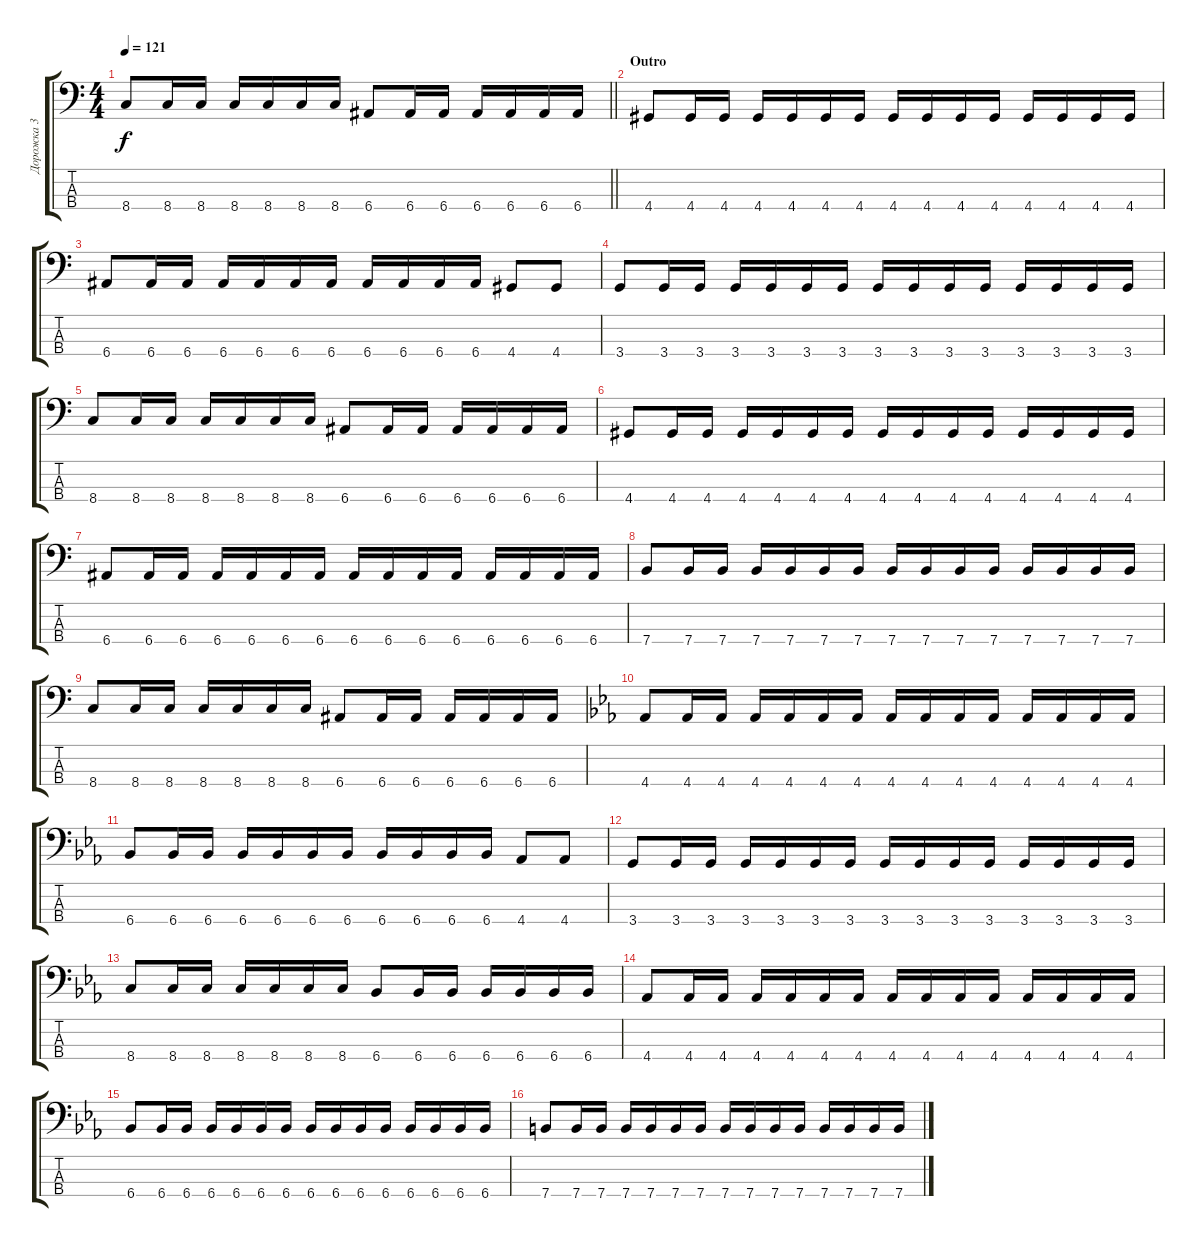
\track ("Дорожка 3" "Дорожка 3") {instrument electricbasspick}
\staff {score tabs}
\tuning (G2 D2 A1 E1) {hide}
\ts (4 4)
\tempo 121
\clef f4
\barLineRight lightlight
\ks c
8.4.8{dy f} 8.4.16 8.4.16 8.4.16 8.4.16 8.4.16 8.4.16 6.4.8 6.4.16 6.4.16 6.4.16 6.4.16 6.4.16 6.4.16 |
\section ("" "Outro")
4.4.8 4.4.16 4.4.16 4.4.16 4.4.16 4.4.16 4.4.16 4.4.16 4.4.16 4.4.16 4.4.16 4.4.16 4.4.16 4.4.16 4.4.16 |
6.4.8 6.4.16 6.4.16 6.4.16 6.4.16 6.4.16 6.4.16 6.4.16 6.4.16 6.4.16 6.4.16 4.4.8 4.4.8 |
3.4.8 3.4.16 3.4.16 3.4.16 3.4.16 3.4.16 3.4.16 3.4.16 3.4.16 3.4.16 3.4.16 3.4.16 3.4.16 3.4.16 3.4.16 |
8.4.8 8.4.16 8.4.16 8.4.16 8.4.16 8.4.16 8.4.16 6.4.8 6.4.16 6.4.16 6.4.16 6.4.16 6.4.16 6.4.16 |
4.4.8 4.4.16 4.4.16 4.4.16 4.4.16 4.4.16 4.4.16 4.4.16 4.4.16 4.4.16 4.4.16 4.4.16 4.4.16 4.4.16 4.4.16 |
6.4.8 6.4.16 6.4.16 6.4.16 6.4.16 6.4.16 6.4.16 6.4.16 6.4.16 6.4.16 6.4.16 6.4.16 6.4.16 6.4.16 6.4.16 |
7.4.8 7.4.16 7.4.16 7.4.16 7.4.16 7.4.16 7.4.16 7.4.16 7.4.16 7.4.16 7.4.16 7.4.16 7.4.16 7.4.16 7.4.16 |
8.4.8 8.4.16 8.4.16 8.4.16 8.4.16 8.4.16 8.4.16 6.4.8 6.4.16 6.4.16 6.4.16 6.4.16 6.4.16 6.4.16 |
\ks eb
4.4.8 4.4.16 4.4.16 4.4.16 4.4.16 4.4.16 4.4.16 4.4.16 4.4.16 4.4.16 4.4.16 4.4.16 4.4.16 4.4.16 4.4.16 |
6.4.8 6.4.16 6.4.16 6.4.16 6.4.16 6.4.16 6.4.16 6.4.16 6.4.16 6.4.16 6.4.16 4.4.8 4.4.8 |
3.4.8 3.4.16 3.4.16 3.4.16 3.4.16 3.4.16 3.4.16 3.4.16 3.4.16 3.4.16 3.4.16 3.4.16 3.4.16 3.4.16 3.4.16 |
8.4.8 8.4.16 8.4.16 8.4.16 8.4.16 8.4.16 8.4.16 6.4.8 6.4.16 6.4.16 6.4.16 6.4.16 6.4.16 6.4.16 |
4.4.8 4.4.16 4.4.16 4.4.16 4.4.16 4.4.16 4.4.16 4.4.16 4.4.16 4.4.16 4.4.16 4.4.16 4.4.16 4.4.16 4.4.16 |
6.4.8 6.4.16 6.4.16 6.4.16 6.4.16 6.4.16 6.4.16 6.4.16 6.4.16 6.4.16 6.4.16 6.4.16 6.4.16 6.4.16 6.4.16 |
7.4.8 7.4.16 7.4.16 7.4.16 7.4.16 7.4.16 7.4.16 7.4.16 7.4.16 7.4.16 7.4.16 7.4.16 7.4.16 7.4.16 7.4.16
